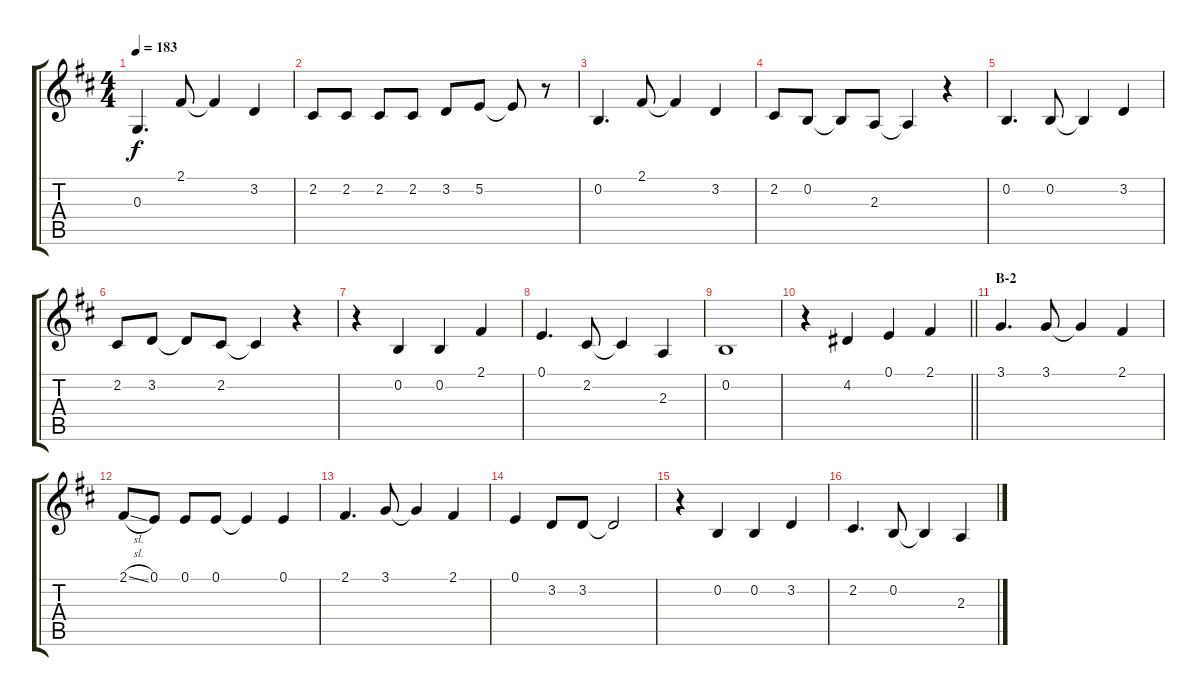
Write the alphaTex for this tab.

\track "" {instrument tenorsax}
\staff {score tabs}
\tuning (E4 B3 G3 D3 A2 E2) {hide}
\ts (4 4)
\tempo 183
\clef g2
\ks d
0.3.4{d dy f} 2.1.8 2.1{t}.4 3.2.4 |
2.2.8 2.2.8 2.2.8 2.2.8 3.2.8 5.2.8 5.2{t}.8 r.8 |
0.2.4{d} 2.1.8 2.1{t}.4 3.2.4 |
2.2.8 0.2.8 0.2{t}.8 2.3.8 2.3{t}.4 r.4 |
0.2.4{d} 0.2.8 0.2{t}.4 3.2.4 |
2.2.8 3.2.8 3.2{t}.8 2.2.8 2.2{t}.4 r.4 |
r.4 0.2.4 0.2.4 2.1.4 |
0.1.4{d} 2.2.8 2.2{t}.4 2.3.4 |
0.2.1 |
\barLineRight lightlight
r.4 4.2.4 0.1.4 2.1.4 |
\section ("" "B-2")
3.1.4{d} 3.1.8 3.1{t}.4 2.1.4 |
2.1{sl}.8 0.1.8 0.1.8 0.1.8 0.1{t}.4 0.1.4 |
2.1.4{d} 3.1.8 3.1{t}.4 2.1.4 |
0.1.4 3.2.8 3.2.8 3.2{t}.2 |
r.4 0.2.4 0.2.4 3.2.4 |
2.2.4{d} 0.2.8 0.2{t}.4 2.3.4
